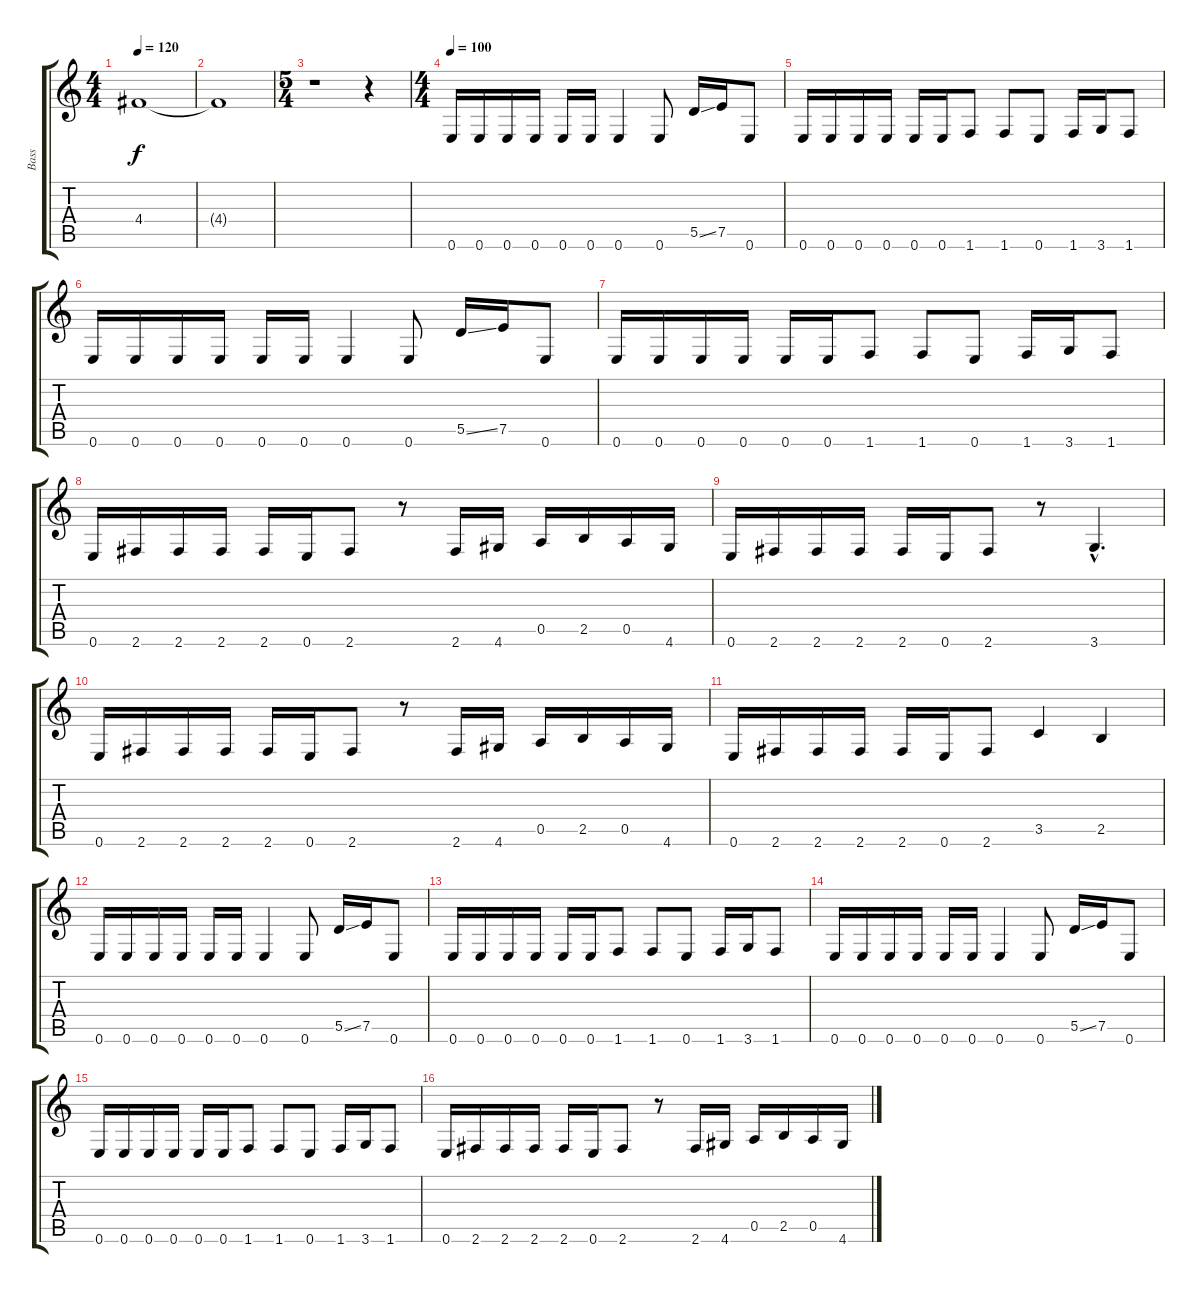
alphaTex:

\track ("Bass" "Bass") {instrument electricbassfinger}
\staff {score tabs}
\tuning (E4 B3 G3 D3 A2 E2) {hide}
\ts (4 4)
\tempo 120
\clef g2
\ks c
4.4.1{dy f} |
4.4{t}.1 |
\ts (5 4)
r.1 r.4 |
\ts (4 4)
\tempo 100
0.6.16 0.6.16 0.6.16 0.6.16 0.6.16 0.6.16 0.6.4 0.6.8 5.5{ss}.16 7.5.16 0.6.8 |
0.6.16 0.6.16 0.6.16 0.6.16 0.6.16 0.6.16 1.6.8 1.6.8 0.6.8 1.6.16 3.6.16 1.6.8 |
0.6.16 0.6.16 0.6.16 0.6.16 0.6.16 0.6.16 0.6.4 0.6.8 5.5{ss}.16 7.5.16 0.6.8 |
0.6.16 0.6.16 0.6.16 0.6.16 0.6.16 0.6.16 1.6.8 1.6.8 0.6.8 1.6.16 3.6.16 1.6.8 |
0.6.16 2.6.16 2.6.16 2.6.16 2.6.16 0.6.16 2.6.8 r.8 2.6.16 4.6.16 0.5.16 2.5.16 0.5.16 4.6.16 |
0.6.16 2.6.16 2.6.16 2.6.16 2.6.16 0.6.16 2.6.8 r.8 3.6{hac}.4{d} |
0.6.16 2.6.16 2.6.16 2.6.16 2.6.16 0.6.16 2.6.8 r.8 2.6.16 4.6.16 0.5.16 2.5.16 0.5.16 4.6.16 |
0.6.16 2.6.16 2.6.16 2.6.16 2.6.16 0.6.16 2.6.8 3.5.4 2.5.4 |
0.6.16 0.6.16 0.6.16 0.6.16 0.6.16 0.6.16 0.6.4 0.6.8 5.5{ss}.16 7.5.16 0.6.8 |
0.6.16 0.6.16 0.6.16 0.6.16 0.6.16 0.6.16 1.6.8 1.6.8 0.6.8 1.6.16 3.6.16 1.6.8 |
0.6.16 0.6.16 0.6.16 0.6.16 0.6.16 0.6.16 0.6.4 0.6.8 5.5{ss}.16 7.5.16 0.6.8 |
0.6.16 0.6.16 0.6.16 0.6.16 0.6.16 0.6.16 1.6.8 1.6.8 0.6.8 1.6.16 3.6.16 1.6.8 |
0.6.16 2.6.16 2.6.16 2.6.16 2.6.16 0.6.16 2.6.8 r.8 2.6.16 4.6.16 0.5.16 2.5.16 0.5.16 4.6.16
